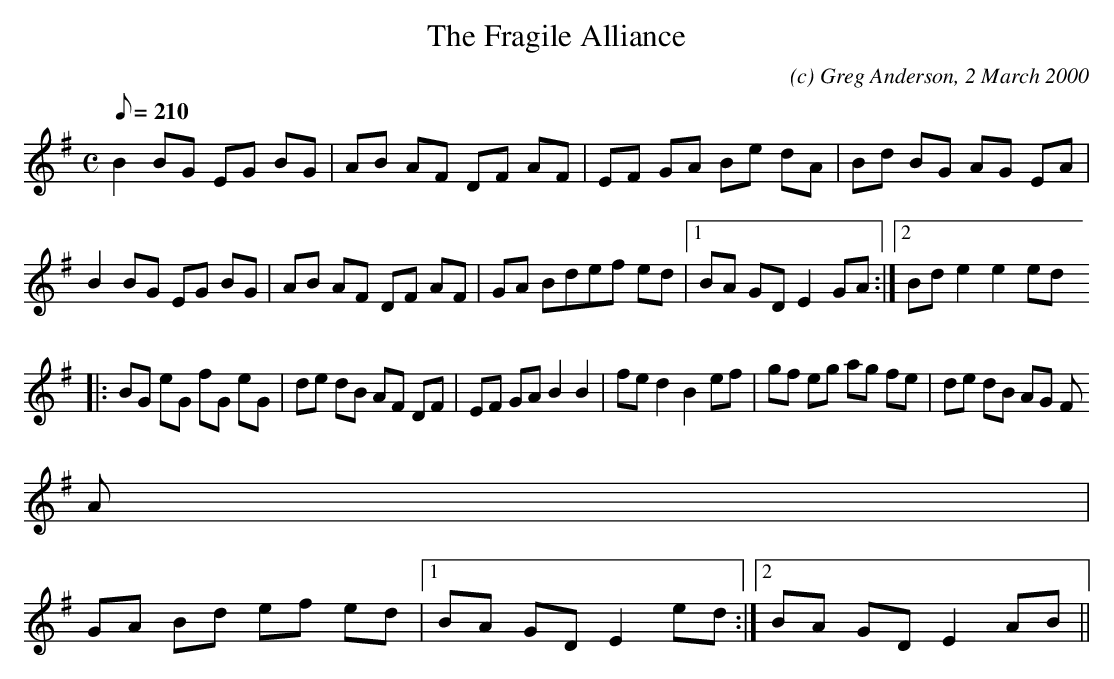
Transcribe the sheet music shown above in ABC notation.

X:1
T:The Fragile Alliance
M:C
L:1/8
Q:210
C:(c) Greg Anderson, 2 March 2000
K:Em
B2 BG EG BG|AB AF DF AF|EF GA Be dA|Bd BG AG EA|
B2 BG EG BG|AB AF DF AF|GA Bdef ed|1BA GD E2 GA:|2Bd e2 e2 ed
|:BG eG fG eG|de dB AF DF|EF GA B2 B2|fe d2 B2 ef|gf eg ag fe|de dB AG F
A|
GA Bd ef ed|1BA GD E2 ed:|2BA GD E2 AB||
